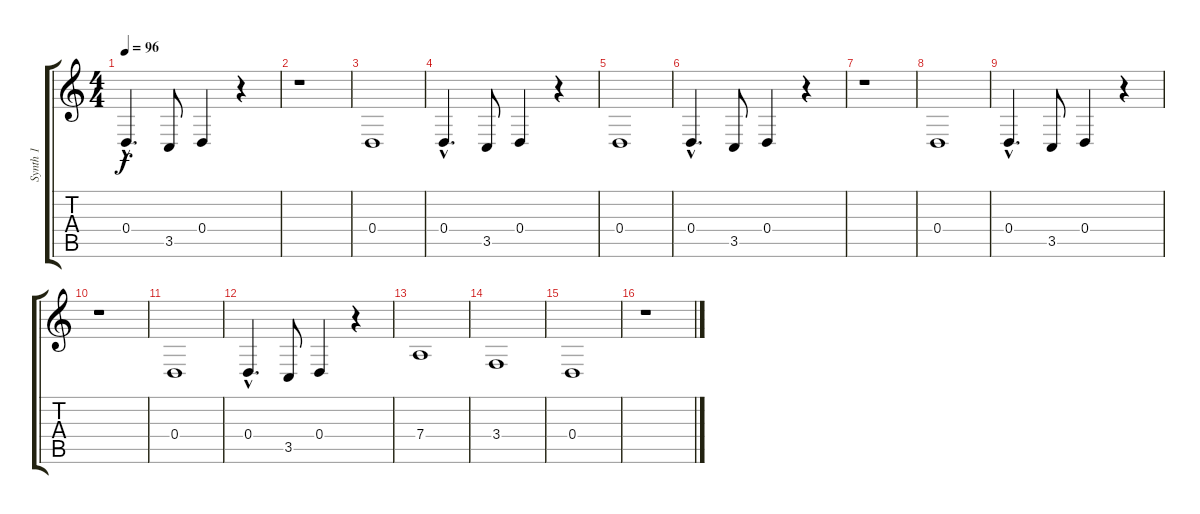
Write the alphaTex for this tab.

\track ("Synth 1" "Synth 1") {instrument fx1rain}
\staff {score tabs}
\tuning (E4 B3 G3 D3 A2 E2) {hide}
\ts (4 4)
\tempo 96
\clef g2
\ks c
0.4{hac}.4{d dy f} 3.5.8 0.4.4 r.4 |
r.1 |
0.4.1 |
0.4{hac}.4{d} 3.5.8 0.4.4 r.4 |
0.4.1 |
0.4{hac}.4{d} 3.5.8 0.4.4 r.4 |
r.1 |
0.4.1 |
0.4{hac}.4{d} 3.5.8 0.4.4 r.4 |
r.1 |
0.4.1 |
0.4{hac}.4{d} 3.5.8 0.4.4 r.4 |
7.4.1 |
3.4.1 |
0.4.1 |
r.1
